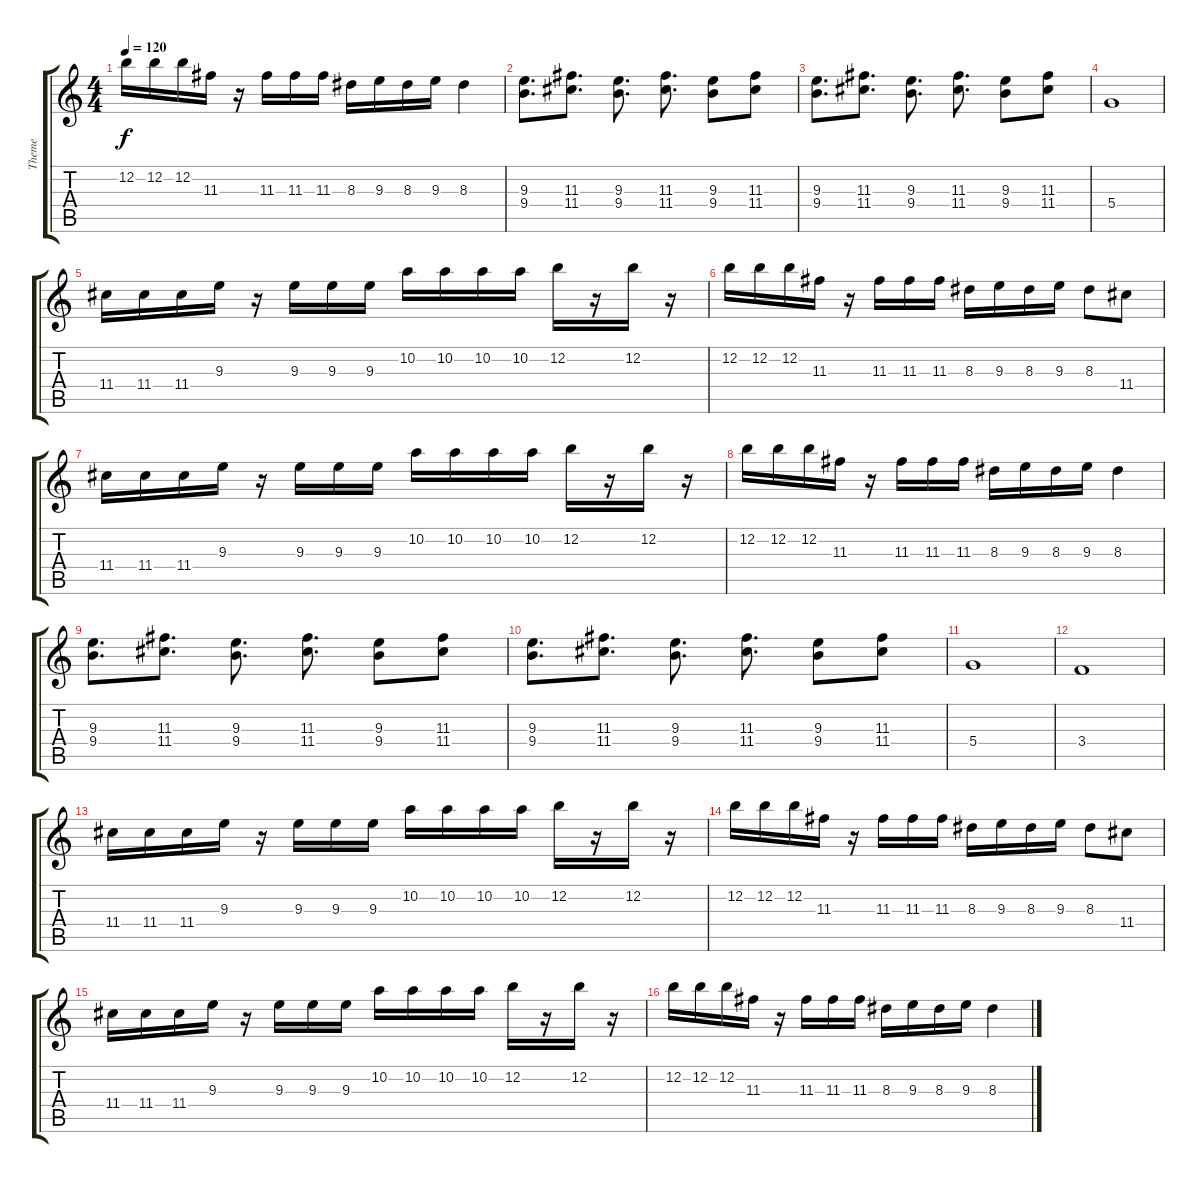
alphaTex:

\track ("Theme" "Theme") {instrument electricguitarclean}
\staff {score tabs}
\tuning (E4 B3 G3 D3 A2 E2) {hide}
\ts (4 4)
\tempo 120
\clef g2
\ks c
12.2.16{dy f} 12.2.16 12.2.16 11.3.16 r.16 11.3.16 11.3.16 11.3.16 8.3.16 9.3.16 8.3.16 9.3.16 8.3.4 |
(9.3 9.4).8{d} (11.3 11.4).8{d} (9.3 9.4).8{d} (11.3 11.4).8{d} (9.3 9.4).8 (11.3 11.4).8 |
(9.3 9.4).8{d} (11.3 11.4).8{d} (9.3 9.4).8{d} (11.3 11.4).8{d} (9.3 9.4).8 (11.3 11.4).8 |
5.4.1 |
11.4.16 11.4.16 11.4.16 9.3.16 r.16 9.3.16 9.3.16 9.3.16 10.2.16 10.2.16 10.2.16 10.2.16 12.2.16 r.16 12.2.16 r.16 |
12.2.16 12.2.16 12.2.16 11.3.16 r.16 11.3.16 11.3.16 11.3.16 8.3.16 9.3.16 8.3.16 9.3.16 8.3.8 11.4.8 |
11.4.16 11.4.16 11.4.16 9.3.16 r.16 9.3.16 9.3.16 9.3.16 10.2.16 10.2.16 10.2.16 10.2.16 12.2.16 r.16 12.2.16 r.16 |
12.2.16 12.2.16 12.2.16 11.3.16 r.16 11.3.16 11.3.16 11.3.16 8.3.16 9.3.16 8.3.16 9.3.16 8.3.4 |
(9.3 9.4).8{d} (11.3 11.4).8{d} (9.3 9.4).8{d} (11.3 11.4).8{d} (9.3 9.4).8 (11.3 11.4).8 |
(9.3 9.4).8{d} (11.3 11.4).8{d} (9.3 9.4).8{d} (11.3 11.4).8{d} (9.3 9.4).8 (11.3 11.4).8 |
5.4.1 |
3.4.1 |
11.4.16 11.4.16 11.4.16 9.3.16 r.16 9.3.16 9.3.16 9.3.16 10.2.16 10.2.16 10.2.16 10.2.16 12.2.16 r.16 12.2.16 r.16 |
12.2.16 12.2.16 12.2.16 11.3.16 r.16 11.3.16 11.3.16 11.3.16 8.3.16 9.3.16 8.3.16 9.3.16 8.3.8 11.4.8 |
11.4.16 11.4.16 11.4.16 9.3.16 r.16 9.3.16 9.3.16 9.3.16 10.2.16 10.2.16 10.2.16 10.2.16 12.2.16 r.16 12.2.16 r.16 |
12.2.16 12.2.16 12.2.16 11.3.16 r.16 11.3.16 11.3.16 11.3.16 8.3.16 9.3.16 8.3.16 9.3.16 8.3.4
